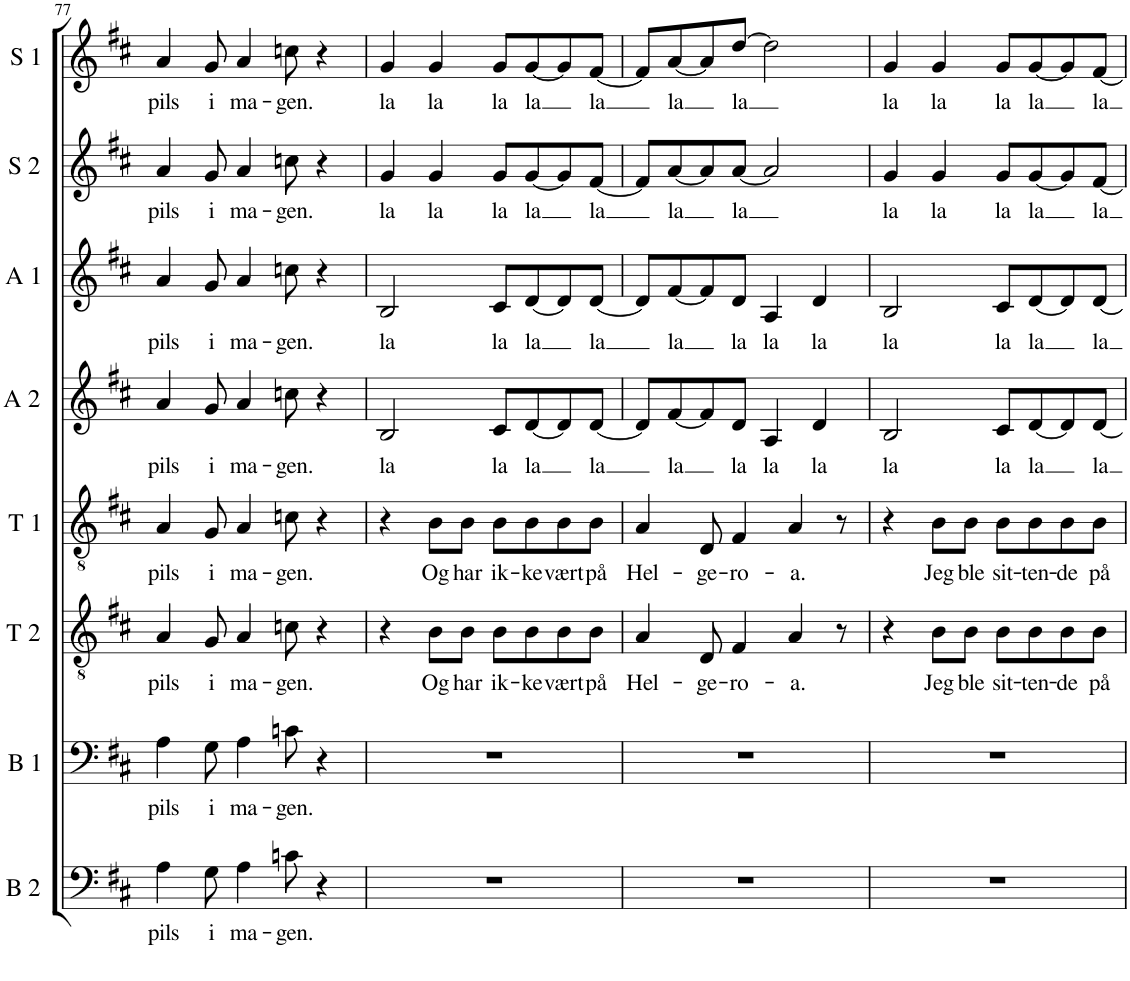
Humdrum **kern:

**kern	**text	**kern	**text	**kern	**text	**kern	**text	**kern	**text	**kern	**text	**kern	**text	**kern	**text
*part8	*part8	*part7	*part7	*part6	*part6	*part5	*part5	*part4	*part4	*part3	*part3	*part2	*part2	*part1	*part1
*staff8	*staff8	*staff7	*staff7	*staff6	*staff6	*staff5	*staff5	*staff4	*staff4	*staff3	*staff3	*staff2	*staff2	*staff1	*staff1
*I"Bass 2	*	*I"Bass 1	*	*I"Tenor 2	*	*I"Tenor 1	*	*I"Alt 2	*	*I"Alt 1	*	*I"Sopran 2	*	*I"Sopran 1	*
*I'B 2	*	*I'B 1	*	*I'T 2	*	*I'T 1	*	*I'A 2	*	*I'A 1	*	*I'S 2	*	*I'S 1	*
!!LO:PB:g=z
*clefF4	*	*clefF4	*	*clefGv2	*	*clefGv2	*	*clefG2	*	*clefG2	*	*clefG2	*	*clefG2	*
*k[f#c#]	*	*k[f#c#]	*	*k[f#c#]	*	*k[f#c#]	*	*k[f#c#]	*	*k[f#c#]	*	*k[f#c#]	*	*k[f#c#]	*
*M4/4	*	*M4/4	*	*M4/4	*	*M4/4	*	*M4/4	*	*M4/4	*	*M4/4	*	*M4/4	*
=77	=77	=77	=77	=77	=77	=77	=77	=77	=77	=77	=77	=77	=77	=77	=77
!	!LO:LY:b	!	!LO:LY:b	!	!LO:LY:b	!	!LO:LY:b	!	!LO:LY:b	!	!LO:LY:b	!	!LO:LY:b	!	!LO:LY:b
4A\	pils	4A\	pils	4A/	pils	4A/	pils	4a/	pils	4a/	pils	4a/	pils	4a/	pils
!	!LO:LY:b	!	!LO:LY:b	!	!LO:LY:b	!	!LO:LY:b	!	!LO:LY:b	!	!LO:LY:b	!	!LO:LY:b	!	!LO:LY:b
8G\	i	8G\	i	8G/	i	8G/	i	8g/	i	8g/	i	8g/	i	8g/	i
!	!LO:LY:b	!	!LO:LY:b	!	!LO:LY:b	!	!LO:LY:b	!	!LO:LY:b	!	!LO:LY:b	!	!LO:LY:b	!	!LO:LY:b
4A\	ma-	4A\	ma-	4A/	ma-	4A/	ma-	4a/	ma-	4a/	ma-	4a/	ma-	4a/	ma-
!	!LO:LY:b	!	!LO:LY:b	!	!LO:LY:b	!	!LO:LY:b	!	!LO:LY:b	!	!LO:LY:b	!	!LO:LY:b	!	!LO:LY:b
8cn\	-gen.	8cn\	-gen.	8cn\	-gen.	8cn\	-gen.	8ccn\	-gen.	8ccn\	-gen.	8ccn\	-gen.	8ccn\	-gen.
4r	.	4r	.	4r	.	4r	.	4r	.	4r	.	4r	.	4r	.
=78	=78	=78	=78	=78	=78	=78	=78	=78	=78	=78	=78	=78	=78	=78	=78
!	!	!	!	!	!	!	!	!	!LO:LY:b	!	!LO:LY:b	!	!LO:LY:b	!	!LO:LY:b
1r	.	1r	.	4r	.	4r	.	2B/	la	2B/	la	4g/	la	4g/	la
!	!	!	!	!	!LO:LY:b	!	!LO:LY:b	!	!	!	!	!	!LO:LY:b	!	!LO:LY:b
.	.	.	.	8B\L	Og	8B\L	Og	.	.	.	.	4g/	la	4g/	la
!	!	!	!	!	!LO:LY:b	!	!LO:LY:b	!	!	!	!	!	!	!	!
.	.	.	.	8B\J	har	8B\J	har	.	.	.	.	.	.	.	.
!	!	!	!	!	!LO:LY:b	!	!LO:LY:b	!	!LO:LY:b	!	!LO:LY:b	!	!LO:LY:b	!	!LO:LY:b
.	.	.	.	8B\L	ik-	8B\L	ik-	8c#/L	la	8c#/L	la	8g/L	la	8g/L	la
!	!	!	!	!	!LO:LY:b	!	!LO:LY:b	!	!LO:LY:b	!	!LO:LY:b	!	!LO:LY:b	!	!LO:LY:b
.	.	.	.	8B\	-ke	8B\	-ke	[8d/	la	[8d/	la	[8g/	la	[8g/	la
!	!	!	!	!	!LO:LY:b	!	!LO:LY:b	!	!	!	!	!	!	!	!
.	.	.	.	8B\	vært	8B\	vært	8d/]	.	8d/]	.	8g/]	.	8g/]	.
!	!	!	!	!	!LO:LY:b	!	!LO:LY:b	!	!LO:LY:b	!	!LO:LY:b	!	!LO:LY:b	!	!LO:LY:b
.	.	.	.	8B\J	på	8B\J	på	[8d/J	la	[8d/J	la	[8f#/J	la	[8f#/J	la
=79	=79	=79	=79	=79	=79	=79	=79	=79	=79	=79	=79	=79	=79	=79	=79
!	!	!	!	!	!LO:LY:b	!	!LO:LY:b	!	!	!	!	!	!	!	!
1r	.	1r	.	4A/	Hel-	4A/	Hel-	8d/L]	.	8d/L]	.	8f#/L]	.	8f#/L]	.
!	!	!	!	!	!	!	!	!	!LO:LY:b	!	!LO:LY:b	!	!LO:LY:b	!	!LO:LY:b
.	.	.	.	.	.	.	.	[8f#/	la	[8f#/	la	[8a/	la	[8a/	la
!	!	!	!	!	!LO:LY:b	!	!LO:LY:b	!	!	!	!	!	!	!	!
.	.	.	.	8D/	-ge-	8D/	-ge-	8f#/]	.	8f#/]	.	8a/]	.	8a/]	.
!	!	!	!	!	!LO:LY:b	!	!LO:LY:b	!	!LO:LY:b	!	!LO:LY:b	!	!LO:LY:b	!	!LO:LY:b
.	.	.	.	4F#/	-ro-	4F#/	-ro-	8d/J	la	8d/J	la	[8a/J	la	[8dd/J	la
!	!	!	!	!	!	!	!	!	!LO:LY:b	!	!LO:LY:b	!	!	!	!
.	.	.	.	.	.	.	.	4A/	la	4A/	la	2a/]	.	2dd\]	.
!	!	!	!	!	!LO:LY:b	!	!LO:LY:b	!	!	!	!	!	!	!	!
.	.	.	.	4A/	-a.	4A/	-a.	.	.	.	.	.	.	.	.
!	!	!	!	!	!	!	!	!	!LO:LY:b	!	!LO:LY:b	!	!	!	!
.	.	.	.	.	.	.	.	4d/	la	4d/	la	.	.	.	.
.	.	.	.	8r	.	8r	.	.	.	.	.	.	.	.	.
=80	=80	=80	=80	=80	=80	=80	=80	=80	=80	=80	=80	=80	=80	=80	=80
!	!	!	!	!	!	!	!	!	!LO:LY:b	!	!LO:LY:b	!	!LO:LY:b	!	!LO:LY:b
1r	.	1r	.	4r	.	4r	.	2B/	la	2B/	la	4g/	la	4g/	la
!	!	!	!	!	!LO:LY:b	!	!LO:LY:b	!	!	!	!	!	!LO:LY:b	!	!LO:LY:b
.	.	.	.	8B\L	Jeg	8B\L	Jeg	.	.	.	.	4g/	la	4g/	la
!	!	!	!	!	!LO:LY:b	!	!LO:LY:b	!	!	!	!	!	!	!	!
.	.	.	.	8B\J	ble	8B\J	ble	.	.	.	.	.	.	.	.
!	!	!	!	!	!LO:LY:b	!	!LO:LY:b	!	!LO:LY:b	!	!LO:LY:b	!	!LO:LY:b	!	!LO:LY:b
.	.	.	.	8B\L	sit-	8B\L	sit-	8c#/L	la	8c#/L	la	8g/L	la	8g/L	la
!	!	!	!	!	!LO:LY:b	!	!LO:LY:b	!	!LO:LY:b	!	!LO:LY:b	!	!LO:LY:b	!	!LO:LY:b
.	.	.	.	8B\	-ten-	8B\	-ten-	[8d/	la	[8d/	la	[8g/	la	[8g/	la
!	!	!	!	!	!LO:LY:b	!	!LO:LY:b	!	!	!	!	!	!	!	!
.	.	.	.	8B\	-de	8B\	-de	8d/]	.	8d/]	.	8g/]	.	8g/]	.
!	!	!	!	!	!LO:LY:b	!	!LO:LY:b	!	!LO:LY:b	!	!LO:LY:b	!	!LO:LY:b	!	!LO:LY:b
.	.	.	.	8B\J	på	8B\J	på	[8d/J	la	[8d/J	la	[8f#/J	la	[8f#/J	la
=	=	=	=	=	=	=	=	=	=	=	=	=	=	=	=
*-	*-	*-	*-	*-	*-	*-	*-	*-	*-	*-	*-	*-	*-	*-	*-
